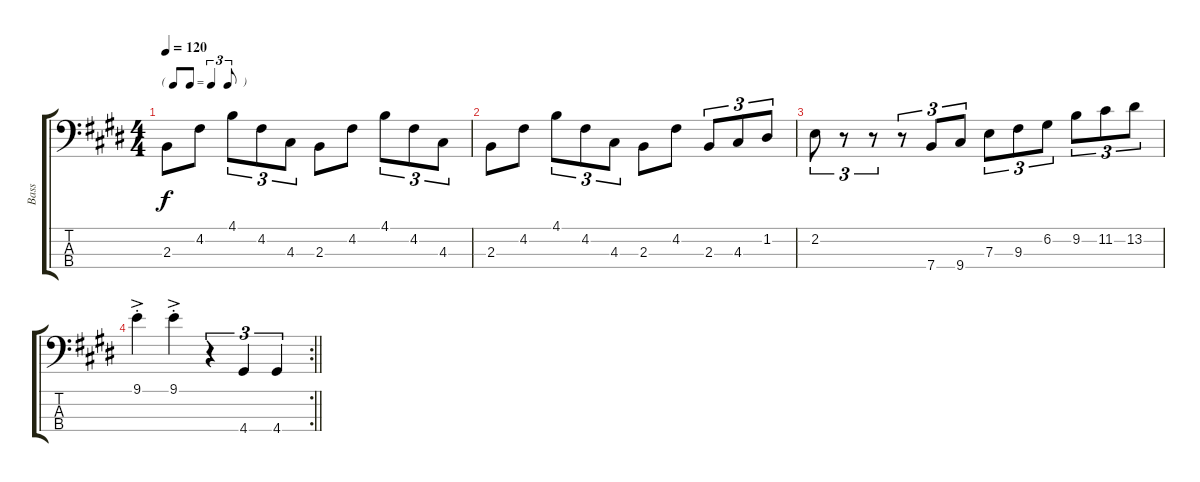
\track ("Bass" "Bass") {instrument fretlessbass}
\staff {score tabs}
\tuning (G2 D2 A1 E1) {hide}
\ts (4 4)
\tf triplet8th
\tempo 120
\clef f4
\ks e
2.3.8{dy f} 4.2.8 4.1.8{tu (3 2)} 4.2.8{tu (3 2)} 4.3.8{tu (3 2)} 2.3.8 4.2.8 4.1.8{tu (3 2)} 4.2.8{tu (3 2)} 4.3.8{tu (3 2)} |
2.3.8 4.2.8 4.1.8{tu (3 2)} 4.2.8{tu (3 2)} 4.3.8{tu (3 2)} 2.3.8 4.2.8 2.3.8{tu (3 2)} 4.3.8{tu (3 2)} 1.2.8{tu (3 2)} |
2.2.8{tu (3 2)} r.8{tu (3 2)} r.8{tu (3 2)} r.8{tu (3 2)} 7.4.8{tu (3 2)} 9.4.8{tu (3 2)} 7.3.8{tu (3 2)} 9.3.8{tu (3 2)} 6.2.8{tu (3 2)} 9.2.8{tu (3 2)} 11.2.8{tu (3 2)} 13.2.8{tu (3 2)} |
\rc 2
\barLineRight lightlight
9.1{ac st}.4 9.1{ac st}.4 r.4{tu (3 2)} 4.4.4{tu (3 2)} 4.4.4{tu (3 2)}
